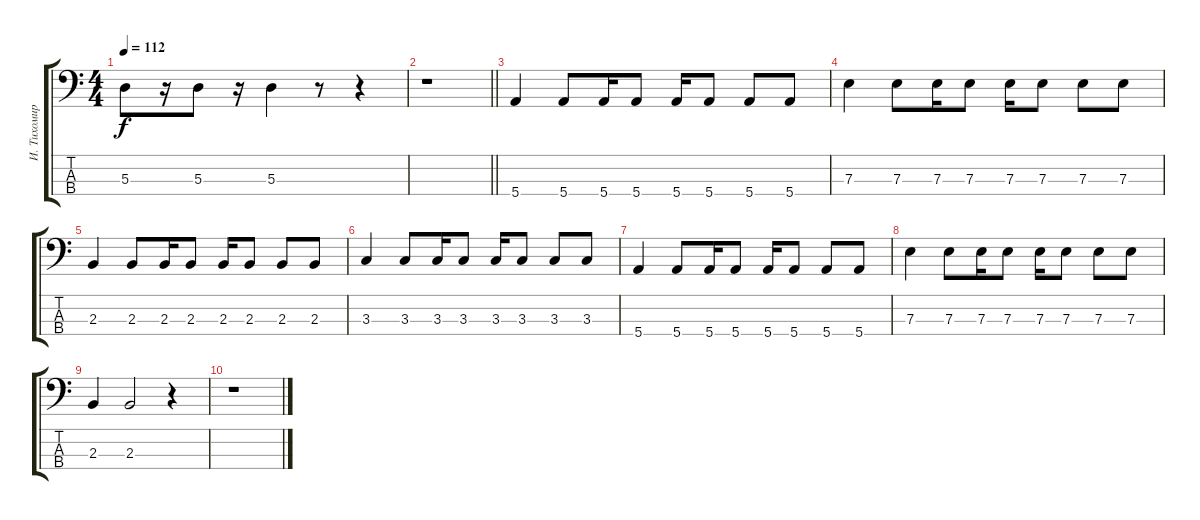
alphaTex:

\track ("И. Тихомиров" "И. Тихомир") {instrument electricbassfinger}
\staff {score tabs}
\tuning (G2 D2 A1 E1) {hide}
\ts (4 4)
\tempo 112
\clef f4
\ks c
5.3.8{dy f} r.16 5.3.8 r.16 5.3.4 r.8 r.4 |
\barLineRight lightlight
r.1 |
5.4.4 5.4.8 5.4.16 5.4.8 5.4.16 5.4.8 5.4.8 5.4.8 |
7.3.4 7.3.8 7.3.16 7.3.8 7.3.16 7.3.8 7.3.8 7.3.8 |
2.3.4 2.3.8 2.3.16 2.3.8 2.3.16 2.3.8 2.3.8 2.3.8 |
3.3.4 3.3.8 3.3.16 3.3.8 3.3.16 3.3.8 3.3.8 3.3.8 |
5.4.4 5.4.8 5.4.16 5.4.8 5.4.16 5.4.8 5.4.8 5.4.8 |
7.3.4 7.3.8 7.3.16 7.3.8 7.3.16 7.3.8 7.3.8 7.3.8 |
2.3.4 2.3.2 r.4 |
r.1
